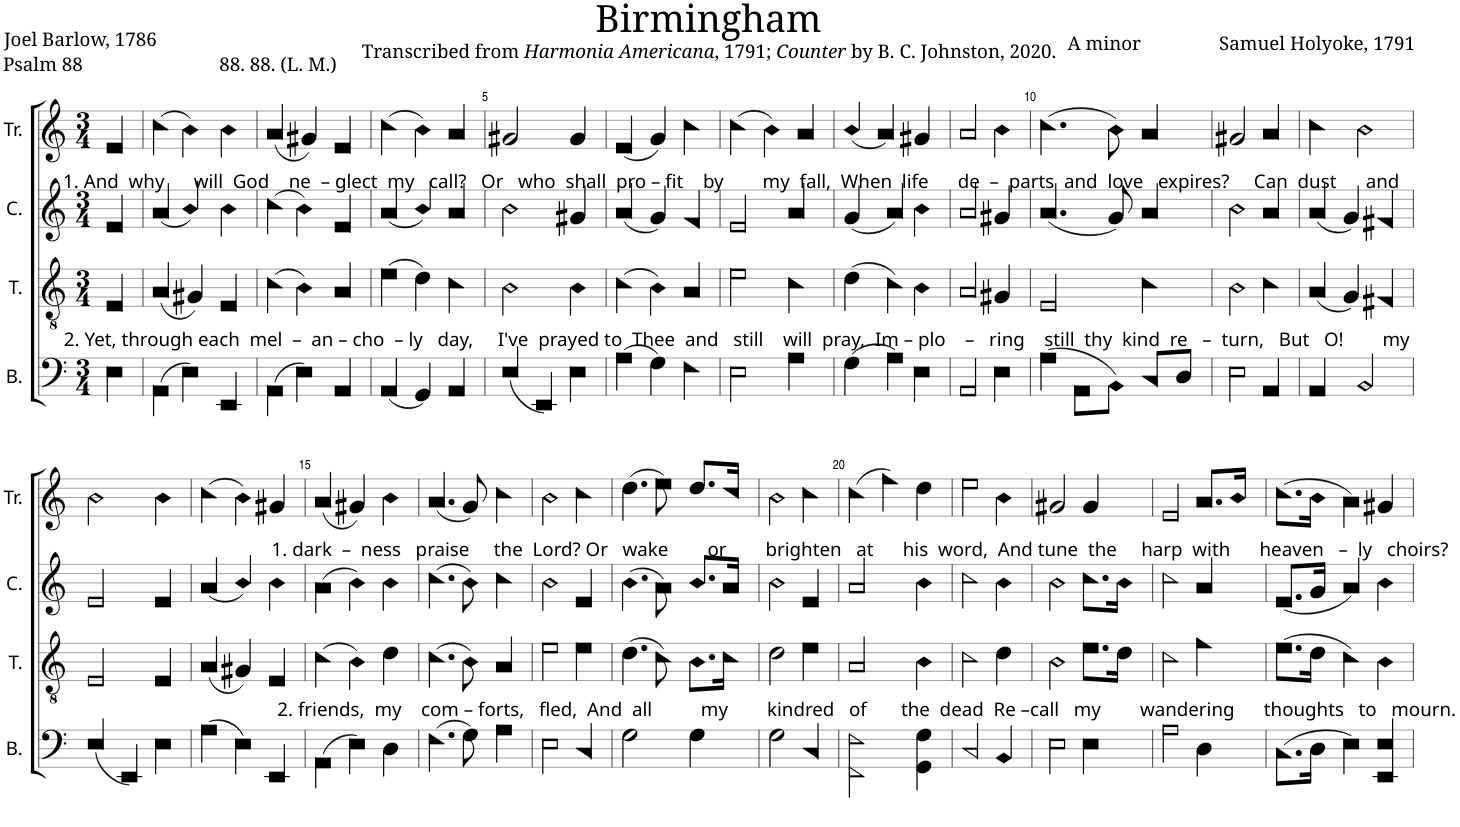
**kern	**kern	**kern	**kern
*part4	*part3	*part2	*part1
*staff4	*staff3	*staff2	*staff1
*I"B.	*I"T.	*I"C.	*I"Tr.
*I'B.	*I'T.	*I'C.	*I'Tr.
*clefF4	*clefGv2	*clefG2	*clefG2
*k[]	*k[]	*k[]	*k[]
*M3/4	*M3/4	*M3/4	*M3/4
=1	=1	=1	=1
!	!	!	!LO:TX:b:t=1. And  why      will  God    ne  – glect  my   call?   Or   who  shall  pro – fit    by        my  fall,  When  life      de  –  parts  and  love   expires?     Can  dust      and
!	!LO:TX:b:t=2. Yet, through each  mel  –  an – cho  – ly   day,     I've  prayed to  Thee  and   still    will  pray,  Im – plo    –   ring    still  thy  kind  re   –  turn,   But   O!        my	!	!
4E!\	4E!/	4e!/	4e!/
=2	=2	=2	=2
(4AA!\	(4A!/	(4a!/	(4cc!\
4E!\)	4G#X!/)	4b!/)	4b!\)
4EE!/	4E!/	4b!\	4b!\
=3	=3	=3	=3
(4AA!\	(4c!\	(4cc!\	(4a!/
4E!\)	4B!\)	4b!\)	4g#X!/)
4AA!/	4A!/	4e!/	4e!/
=4	=4	=4	=4
(4AA!/	(4e!\	(4a!/	(4cc!\
4GG!/)	4d!\)	4b!/)	4b!\)
4AA!/	4c!\	4a!/	4a!/
=5	=5	=5	=5
(4E!/	2B!\	2b!\	2g#X!/
4EE!/)	.	.	.
4E!\	4B!\	4g#X!/	4g#!/
=6	=6	=6	=6
(4A!\	(4c!\	(4a!/	(4e!/
4G!\)	4B!\)	4g!/)	4g!/)
4F!\	4A!/	4f!/	4cc!\
=7	=7	=7	=7
2E!\	2e!\	2e!/	(4cc!\
.	.	.	4b!\)
4A!\	4c!\	4a!/	4a!/
=8	=8	=8	=8
(4G!\	(4d!\	(4g!/	(4b!/
4A!\)	4c!\)	4a!/)	4a!/)
4E!\	4B!\	4b!\	4g#X!/
=9	=9	=9	=9
2AA!/	2A!/	2a!/	2a!/
4E!\	4G#X!/	4g#X!/	4b!\
=10	=10	=10	=10
(4A!\	2E!/	(4.a!/	(4.cc!\
8AA!\L	.	.	.
8BB!\J)	.	8g!/)	8b!\)
8C!/L	4c!\	4a!/	4a!/
8D!/J	.	.	.
=11	=11	=11	=11
2E!\	2B!\	2b!\	2g#X!/
4AA!/	4c!\	4a!/	4a!/
=12	=12	=12	=12
4AA!/	(4A!/	(4a!/	4cc!\
2BB!/	4G!/)	4g!/)	2b!\
.	4F#X!/	4f#X!/	.
!!LO:LB:g=z
=13	=13	=13	=13
(4E!/	2E!/	2e!/	2b!\
4EE!/)	.	.	.
4E!\	4E!/	4e!/	4b!\
=14	=14	=14	=14
(4A!\	(4A!/	(4a!/	(4cc!\
4E!\)	4G#X!/)	4b!/)	4b!\)
4EE!/	4E!/	4b!\	4g#X!/
=15	=15	=15	=15
!	!	!	!LO:TX:b:t=1. dark  –  ness   praise     the  Lord? Or   wake        or        brighten   at      his  word,  And tune  the     harp  with      heaven   –  ly   choirs?
!	!LO:TX:b:t=2. friends,  my    com – forts,   fled,  And  all          my        kindred   of       the  dead  Re –call   my        wandering      thoughts   to   mourn.	!	!
(4AA!\	(4c!\	(4a!\	(4a!/
4E!\)	4B!\)	4b!\)	4g#X!/)
4D!\	4d!\	4b!\	4b!\
=16	=16	=16	=16
(4.F!\	(4.c!\	(4.cc!\	(4.a!/
8G!\)	8B!\)	8b!\)	8g!/)
4A!\	4A!/	4cc!\	4cc!\
=17	=17	=17	=17
2E!\	2e!\	2b!\	2b!\
4C!/	4e!\	4e!/	4cc!\
=18	=18	=18	=18
2G!\	(4.d!\	(4.b!\	(4.dd!\
.	8c!\)	8a!\)	8ee!\)
4G!\	8.B!\L	8.b!/L	8.dd!/L
.	16c!\Jk	16a!/Jk	16cc!/Jk
=19	=19	=19	=19
2G!\	2d!\	2b!\	2b!\
4C!/	4e!\	4e!/	4cc!\
=20	=20	=20	=20
2FF!\ 2F!\	2A!/	2a!/	(4cc!\
.	.	.	4ff!\)
4GG!\ 4G!\	4B!\	4b!\	4dd!\
=21	=21	=21	=21
2C!/	2c!\	2cc!\	2ee!\
4BB!/	4d!\	4b!\	4b!\
=22	=22	=22	=22
2E!\	2B!\	2b!\	2g#X!/
4E!\	8.e!\L	8.cc!\L	4g#!/
.	16d!\Jk	16b!\Jk	.
=23	=23	=23	=23
2A!\	2c!\	2cc!\	2e!/
4D!\	4f!\	4a!/	8.a!/L
.	.	.	16b!/Jk
=24	=24	=24	=24
(8.C!\L	(8.e!\L	(8.e!/L	(8.cc!\L
16D!\Jk	16d!\Jk	16g!/Jk	16b!\Jk
4E!\)	4c!\)	4a!/)	4a!\)
4EE!/ 4E!/	4B!\	4b!\	4g#X!/
=	=	=	=
*-	*-	*-	*-
